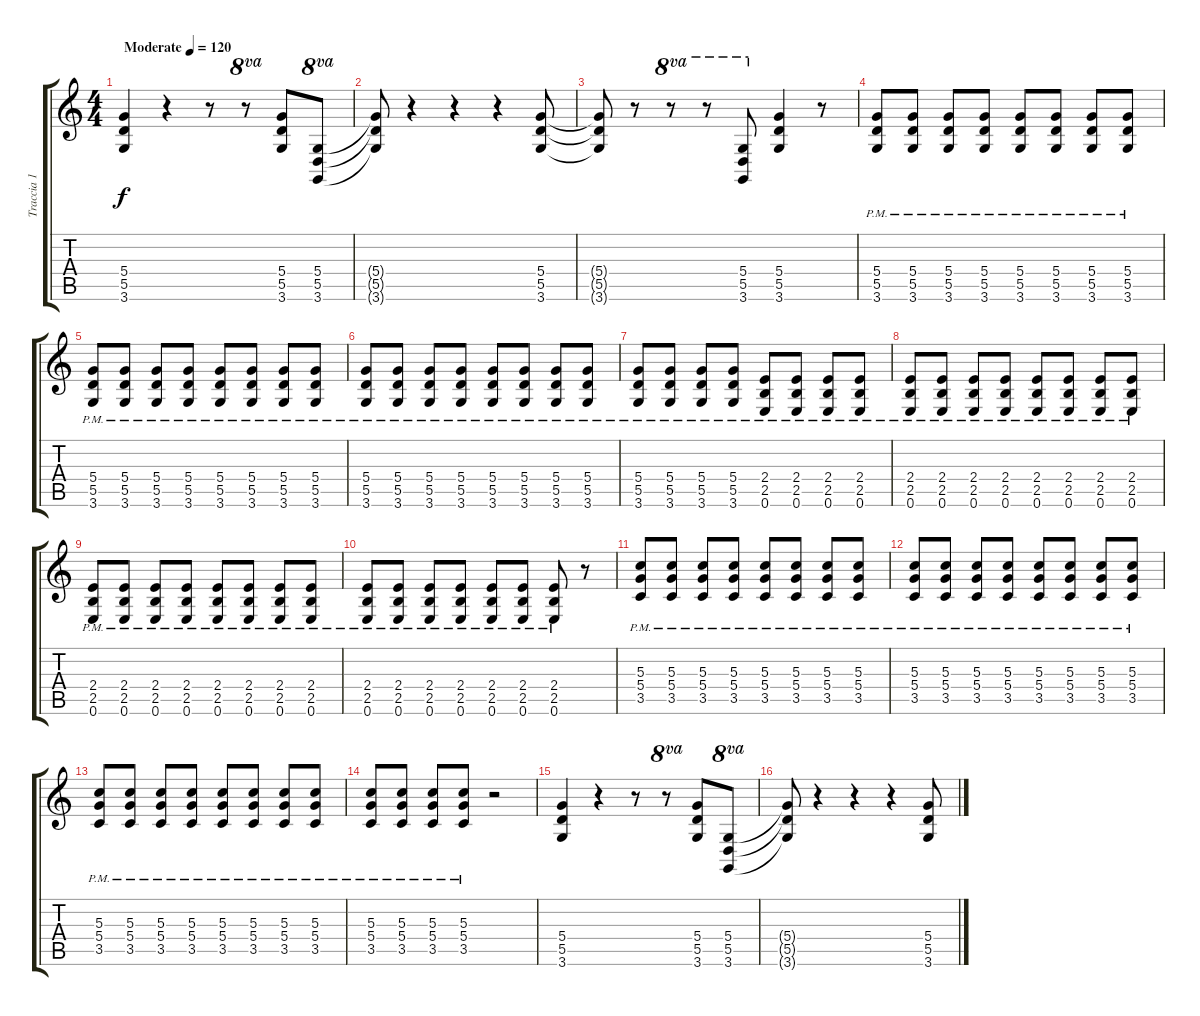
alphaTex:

\track ("Traccia 1" "Traccia 1") {instrument distortionguitar}
\staff {score tabs}
\tuning (E4 B3 G3 D3 A2 E2) {hide}
\ts (4 4)
\tempo (120 "Moderate")
\clef g2
\ks c
(5.4 5.5 3.6).4{dy f instrument distortionguitar} r.4 r.8 r.8{ot 8va} (5.4 5.5 3.6).8 (5.4 5.5 3.6).8{ot 8va} |
(5.4{t} 5.5{t} 3.6{t}).8 r.4 r.4 r.4 (5.4 5.5 3.6).8 |
(5.4{t} 5.5{t} 3.6{t}).8 r.8 r.8{ot 8va} r.8{ot 8va} (5.4 5.5 3.6).8{ot 8va} (5.4 5.5 3.6).4 r.8 |
(5.4{pm} 5.5{pm} 3.6{pm}).8 (5.4{pm} 5.5{pm} 3.6{pm}).8 (5.4{pm} 5.5{pm} 3.6{pm}).8 (5.4{pm} 5.5{pm} 3.6{pm}).8 (5.4{pm} 5.5{pm} 3.6{pm}).8 (5.4{pm} 5.5{pm} 3.6{pm}).8 (5.4{pm} 5.5{pm} 3.6{pm}).8 (5.4{pm} 5.5{pm} 3.6{pm}).8 |
(5.4{pm} 5.5{pm} 3.6{pm}).8 (5.4{pm} 5.5{pm} 3.6{pm}).8 (5.4{pm} 5.5{pm} 3.6{pm}).8 (5.4{pm} 5.5{pm} 3.6{pm}).8 (5.4{pm} 5.5{pm} 3.6{pm}).8 (5.4{pm} 5.5{pm} 3.6{pm}).8 (5.4{pm} 5.5{pm} 3.6{pm}).8 (5.4{pm} 5.5{pm} 3.6{pm}).8 |
(5.4{pm} 5.5{pm} 3.6{pm}).8 (5.4{pm} 5.5{pm} 3.6{pm}).8 (5.4{pm} 5.5{pm} 3.6{pm}).8 (5.4{pm} 5.5{pm} 3.6{pm}).8 (5.4{pm} 5.5{pm} 3.6{pm}).8 (5.4{pm} 5.5{pm} 3.6{pm}).8 (5.4{pm} 5.5{pm} 3.6{pm}).8 (5.4{pm} 5.5{pm} 3.6{pm}).8 |
(5.4{pm} 5.5{pm} 3.6{pm}).8 (5.4{pm} 5.5{pm} 3.6{pm}).8 (5.4{pm} 5.5{pm} 3.6{pm}).8 (5.4{pm} 5.5{pm} 3.6{pm}).8 (2.4{pm} 2.5{pm} 0.6{pm}).8 (2.4{pm} 2.5{pm} 0.6{pm}).8 (2.4{pm} 2.5{pm} 0.6{pm}).8 (2.4{pm} 2.5{pm} 0.6{pm}).8 |
(2.4{pm} 2.5{pm} 0.6{pm}).8 (2.4{pm} 2.5{pm} 0.6{pm}).8 (2.4{pm} 2.5{pm} 0.6{pm}).8 (2.4{pm} 2.5{pm} 0.6{pm}).8 (2.4{pm} 2.5{pm} 0.6{pm}).8 (2.4{pm} 2.5{pm} 0.6{pm}).8 (2.4{pm} 2.5{pm} 0.6{pm}).8 (2.4{pm} 2.5{pm} 0.6{pm}).8 |
(2.4{pm} 2.5{pm} 0.6{pm}).8 (2.4{pm} 2.5{pm} 0.6{pm}).8 (2.4{pm} 2.5{pm} 0.6{pm}).8 (2.4{pm} 2.5{pm} 0.6{pm}).8 (2.4{pm} 2.5{pm} 0.6{pm}).8 (2.4{pm} 2.5{pm} 0.6{pm}).8 (2.4{pm} 2.5{pm} 0.6{pm}).8 (2.4{pm} 2.5{pm} 0.6{pm}).8 |
(2.4{pm} 2.5{pm} 0.6{pm}).8 (2.4{pm} 2.5{pm} 0.6{pm}).8 (2.4{pm} 2.5{pm} 0.6{pm}).8 (2.4{pm} 2.5{pm} 0.6{pm}).8 (2.4{pm} 2.5{pm} 0.6{pm}).8 (2.4{pm} 2.5{pm} 0.6{pm}).8 (2.4{pm} 2.5{pm} 0.6{pm}).8 r.8 |
(5.3{pm} 5.4{pm} 3.5{pm}).8 (5.3{pm} 5.4{pm} 3.5{pm}).8 (5.3{pm} 5.4{pm} 3.5{pm}).8 (5.3{pm} 5.4{pm} 3.5{pm}).8 (5.3{pm} 5.4{pm} 3.5{pm}).8 (5.3{pm} 5.4{pm} 3.5{pm}).8 (5.3{pm} 5.4{pm} 3.5{pm}).8 (5.3{pm} 5.4{pm} 3.5{pm}).8 |
(5.3{pm} 5.4{pm} 3.5{pm}).8 (5.3{pm} 5.4{pm} 3.5{pm}).8 (5.3{pm} 5.4{pm} 3.5{pm}).8 (5.3{pm} 5.4{pm} 3.5{pm}).8 (5.3{pm} 5.4{pm} 3.5{pm}).8 (5.3{pm} 5.4{pm} 3.5{pm}).8 (5.3{pm} 5.4{pm} 3.5{pm}).8 (5.3{pm} 5.4{pm} 3.5{pm}).8 |
(5.3{pm} 5.4{pm} 3.5{pm}).8 (5.3{pm} 5.4{pm} 3.5{pm}).8 (5.3{pm} 5.4{pm} 3.5{pm}).8 (5.3{pm} 5.4{pm} 3.5{pm}).8 (5.3{pm} 5.4{pm} 3.5{pm}).8 (5.3{pm} 5.4{pm} 3.5{pm}).8 (5.3{pm} 5.4{pm} 3.5{pm}).8 (5.3{pm} 5.4{pm} 3.5{pm}).8 |
(5.3{pm} 5.4{pm} 3.5{pm}).8 (5.3{pm} 5.4{pm} 3.5{pm}).8 (5.3{pm} 5.4{pm} 3.5{pm}).8 (5.3{pm} 5.4{pm} 3.5{pm}).8 r.2 |
(5.4 5.5 3.6).4 r.4 r.8 r.8{ot 8va} (5.4 5.5 3.6).8 (5.4 5.5 3.6).8{ot 8va} |
(5.4{t} 5.5{t} 3.6{t}).8 r.4 r.4 r.4 (5.4 5.5 3.6).8
